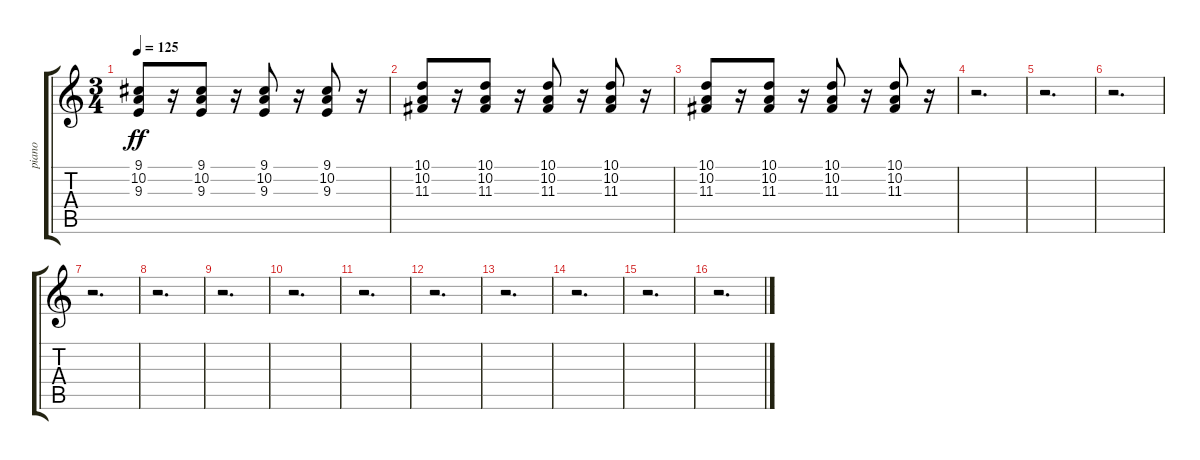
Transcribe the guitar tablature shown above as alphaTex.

\track ("piano" "piano") {instrument electricpiano1}
\staff {score tabs}
\tuning (E4 B3 G3 D3 A2 E2) {hide}
\ts (3 4)
\tempo 125
\clef g2
\ks c
(9.1 10.2 9.3).8{dy ff} r.16 (9.1 10.2 9.3).8 r.16 (9.1 10.2 9.3).8 r.16 (9.1 10.2 9.3).8 r.16 |
(10.1 10.2 11.3).8 r.16 (10.1 10.2 11.3).8 r.16 (10.1 10.2 11.3).8 r.16 (10.1 10.2 11.3).8 r.16 |
(10.1 10.2 11.3).8 r.16 (10.1 10.2 11.3).8 r.16 (10.1 10.2 11.3).8 r.16 (10.1 10.2 11.3).8 r.16 |
r.2{d} |
r.2{d} |
r.2{d} |
r.2{d} |
r.2{d} |
r.2{d} |
r.2{d} |
r.2{d} |
r.2{d} |
r.2{d} |
r.2{d} |
r.2{d} |
r.2{d}
